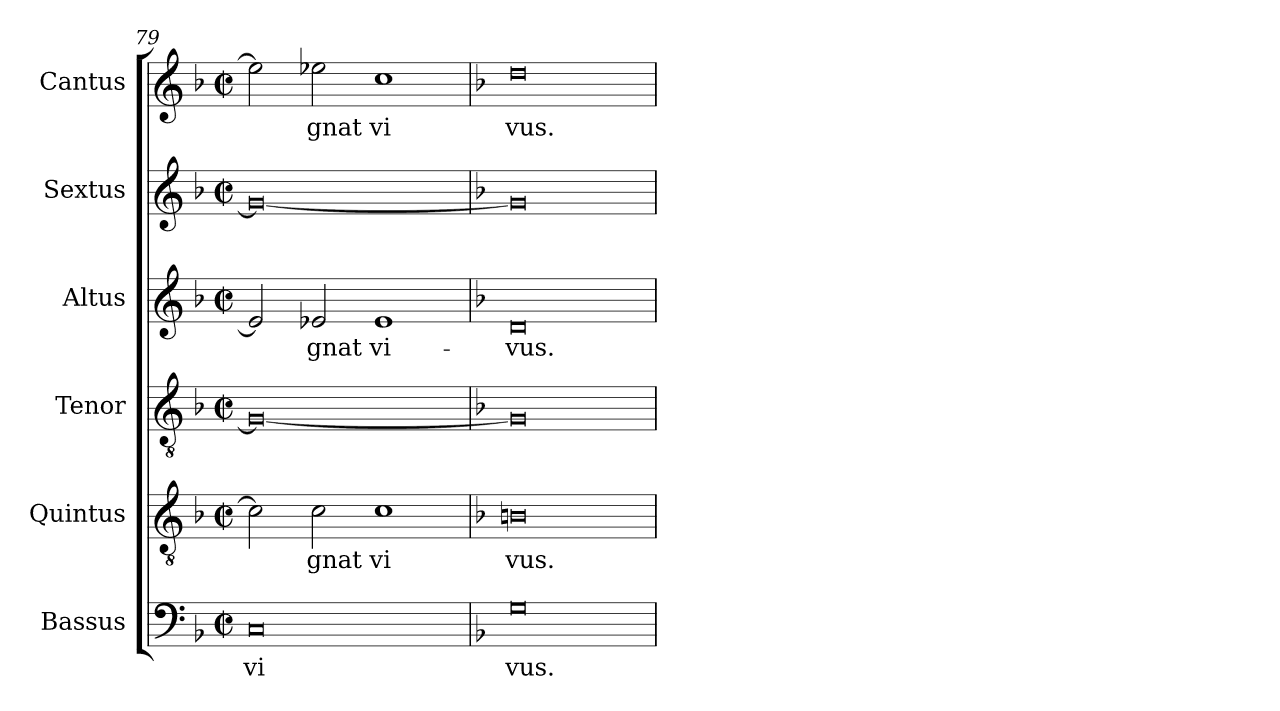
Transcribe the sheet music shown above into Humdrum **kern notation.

**kern	**text	**kern	**text	**kern	**kern	**text	**kern	**kern	**text
*part6	*part6	*part5	*part5	*part4	*part3	*part3	*part2	*part1	*part1
*staff6	*staff6	*staff5	*staff5	*staff4	*staff3	*staff3	*staff2	*staff1	*staff1
*I"Bassus	*	*I"Quintus	*	*I"Tenor	*I"Altus	*	*I"Sextus	*I"Cantus	*
*clefF4	*	*clefGv2	*	*clefGv2	*clefG2	*	*clefG2	*clefG2	*
*k[b-]	*	*k[b-]	*	*k[b-]	*k[b-]	*	*k[b-]	*k[b-]	*
*F:	*	*F:	*	*F:	*F:	*	*F:	*F:	*
*M2/2	*	*M2/2	*	*M2/2	*M2/2	*	*M2/2	*M2/2	*
*met(c|)	*	*met(c|)	*	*met(c|)	*met(c|)	*	*met(c|)	*met(c|)	*
=79	=79	=79	=79	=79	=79	=79	=79	=79	=79
!	!LO:LY:b:cj	!	!	!	!	!	!	!	!
0C	vi	2c\]	.	0G_<	2e/]	.	0g_<	2ee-\]	.
!	!	!	!LO:LY:b:cj	!	!	!LO:LY:b:cj	!	!	!LO:LY:b:cj
.	.	2c\	gnat	.	2e-/	-gnat	.	2ee-X\	gnat
!	!	!	!LO:LY:b:cj	!	!	!LO:LY:b:cj	!	!	!LO:LY:b:cj
.	.	1c	vi	.	1e-	vi-	.	1cc	vi
=80	=80	=80	=80	=80	=80	=80	=80	=80	=80
*	*	*	*	*	*k[b-]	*	*	*	*
*	*	*	*	*	*F:	*	*	*	*
!	!LO:LY:b:cj	!	!LO:LY:b:cj	!	!	!LO:LY:b:cj	!	!	!LO:LY:b:cj
0G	vus.	0Bn	vus.	0G]	0d	-vus.	0g]	0dd	vus.
=	=!	=	=!	=	=	=!	=	=!	=!
*-	*-	*-	*-	*-	*-	*-	*-	*-	*-
